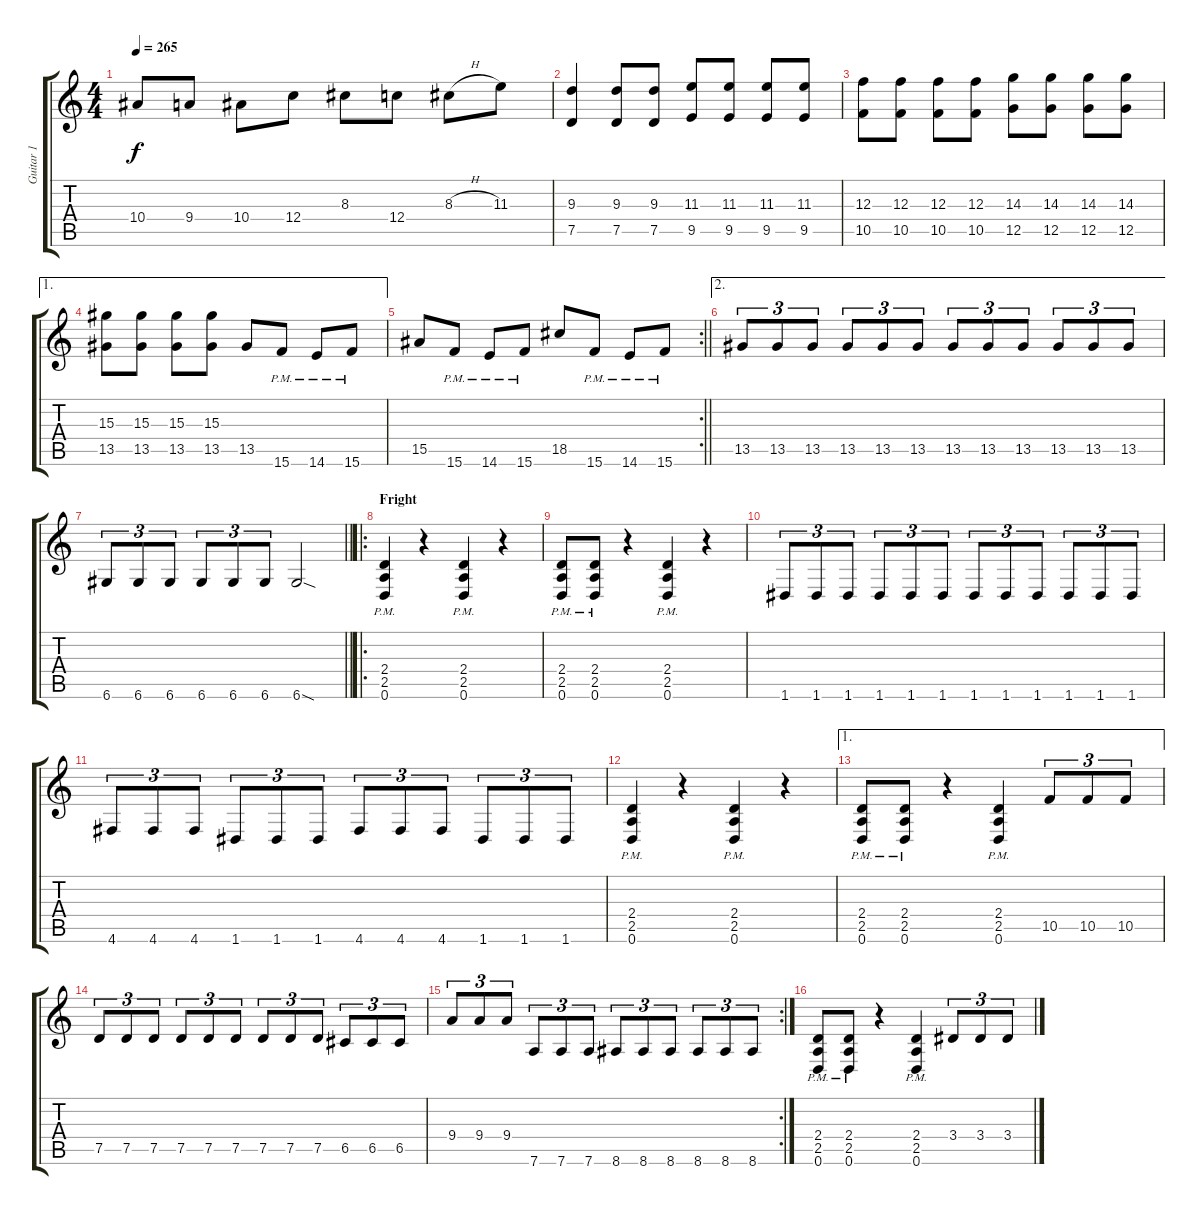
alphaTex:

\track ("Guitar 1" "Guitar 1") {instrument distortionguitar}
\staff {score tabs}
\tuning (D4 A3 F3 C3 G2 D2) {hide}
\ts (4 4)
\tempo 265
\clef g2
\ks c
10.4.8{dy f} 9.4.8 10.4.8 12.4.8 8.3.8 12.4.8 8.3{h}.8 11.3.8 |
(9.3 7.5).4 (9.3 7.5).8 (9.3 7.5).8 (11.3 9.5).8 (11.3 9.5).8 (11.3 9.5).8 (11.3 9.5).8 |
(12.3 10.5).8 (12.3 10.5).8 (12.3 10.5).8 (12.3 10.5).8 (14.3 12.5).8 (14.3 12.5).8 (14.3 12.5).8 (14.3 12.5).8 |
\ae 1
(15.3 13.5).8 (15.3 13.5).8 (15.3 13.5).8 (15.3 13.5).8 13.5.8 15.6{pm}.8 14.6{pm}.8 15.6{pm}.8 |
\rc 2
\barLineRight lightlight
15.5.8 15.6{pm}.8 14.6{pm}.8 15.6{pm}.8 18.5.8 15.6{pm}.8 14.6{pm}.8 15.6{pm}.8 |
\ae 2
13.5.8{tu (3 2)} 13.5.8{tu (3 2)} 13.5.8{tu (3 2)} 13.5.8{tu (3 2)} 13.5.8{tu (3 2)} 13.5.8{tu (3 2)} 13.5.8{tu (3 2)} 13.5.8{tu (3 2)} 13.5.8{tu (3 2)} 13.5.8{tu (3 2)} 13.5.8{tu (3 2)} 13.5.8{tu (3 2)} |
\barLineRight lightlight
6.6.8{tu (3 2)} 6.6.8{tu (3 2)} 6.6.8{tu (3 2)} 6.6.8{tu (3 2)} 6.6.8{tu (3 2)} 6.6.8{tu (3 2)} 6.6{sod}.2 |
\ro
\section ("" "Fright")
(2.4{pm} 2.5{pm} 0.6{pm}).4 r.4 (2.4{pm} 2.5{pm} 0.6{pm}).4 r.4 |
(2.4{pm} 2.5{pm} 0.6{pm}).8 (2.4{pm} 2.5{pm} 0.6{pm}).8 r.4 (2.4{pm} 2.5{pm} 0.6{pm}).4 r.4 |
1.6.8{tu (3 2)} 1.6.8{tu (3 2)} 1.6.8{tu (3 2)} 1.6.8{tu (3 2)} 1.6.8{tu (3 2)} 1.6.8{tu (3 2)} 1.6.8{tu (3 2)} 1.6.8{tu (3 2)} 1.6.8{tu (3 2)} 1.6.8{tu (3 2)} 1.6.8{tu (3 2)} 1.6.8{tu (3 2)} |
4.6.8{tu (3 2)} 4.6.8{tu (3 2)} 4.6.8{tu (3 2)} 1.6.8{tu (3 2)} 1.6.8{tu (3 2)} 1.6.8{tu (3 2)} 4.6.8{tu (3 2)} 4.6.8{tu (3 2)} 4.6.8{tu (3 2)} 1.6.8{tu (3 2)} 1.6.8{tu (3 2)} 1.6.8{tu (3 2)} |
(2.4{pm} 2.5{pm} 0.6{pm}).4 r.4 (2.4{pm} 2.5{pm} 0.6{pm}).4 r.4 |
\ae 1
(2.4{pm} 2.5{pm} 0.6{pm}).8 (2.4{pm} 2.5{pm} 0.6{pm}).8 r.4 (2.4{pm} 2.5{pm} 0.6{pm}).4 10.5.8{tu (3 2)} 10.5.8{tu (3 2)} 10.5.8{tu (3 2)} |
7.5.8{tu (3 2)} 7.5.8{tu (3 2)} 7.5.8{tu (3 2)} 7.5.8{tu (3 2)} 7.5.8{tu (3 2)} 7.5.8{tu (3 2)} 7.5.8{tu (3 2)} 7.5.8{tu (3 2)} 7.5.8{tu (3 2)} 6.5.8{tu (3 2)} 6.5.8{tu (3 2)} 6.5.8{tu (3 2)} |
\rc 2
9.4.8{tu (3 2)} 9.4.8{tu (3 2)} 9.4.8{tu (3 2)} 7.6.8{tu (3 2)} 7.6.8{tu (3 2)} 7.6.8{tu (3 2)} 8.6.8{tu (3 2)} 8.6.8{tu (3 2)} 8.6.8{tu (3 2)} 8.6.8{tu (3 2)} 8.6.8{tu (3 2)} 8.6.8{tu (3 2)} |
(2.4{pm} 2.5{pm} 0.6{pm}).8 (2.4{pm} 2.5{pm} 0.6{pm}).8 r.4 (2.4{pm} 2.5{pm} 0.6{pm}).4 3.4.8{tu (3 2)} 3.4.8{tu (3 2)} 3.4.8{tu (3 2)}
